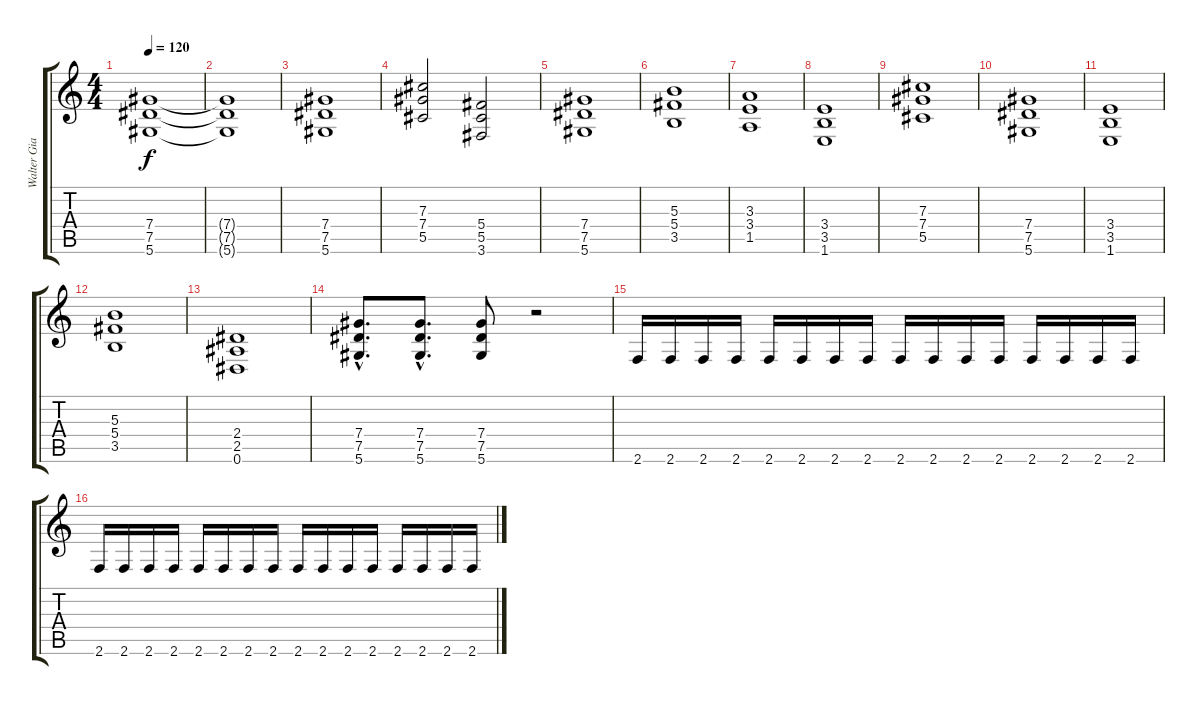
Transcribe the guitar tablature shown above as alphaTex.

\track ("Walter Giardino (Ritmico) - Eb" "Walter Gia") {instrument distortionguitar}
\staff {score tabs}
\tuning (Eb4 Bb3 Gb3 Db3 Ab2 Eb2) {hide}
\ts (4 4)
\tempo 120
\clef g2
\ks c
(7.4 7.5 5.6).1{dy f} |
(7.4{t} 7.5{t} 5.6{t}).1 |
(7.4 7.5 5.6).1{volume 9} |
(7.3 7.4 5.5).2 (5.4 5.5 3.6).2 |
(7.4 7.5 5.6).1 |
(5.3 5.4 3.5).1 |
(3.3 3.4 1.5).1{volume 11} |
(3.4 3.5 1.6).1 |
(7.3 7.4 5.5).1 |
(7.4 7.5 5.6).1 |
(3.4 3.5 1.6).1 |
(5.3 5.4 3.5).1 |
(2.4 2.5 0.6).1 |
(7.4{hac} 7.5{hac} 5.6{hac}).8{d} (7.4{hac} 7.5{hac} 5.6{hac}).8{d} (7.4 7.5 5.6).8 r.2 |
2.6.16 2.6.16 2.6.16 2.6.16 2.6.16 2.6.16 2.6.16 2.6.16 2.6.16 2.6.16 2.6.16 2.6.16 2.6.16 2.6.16 2.6.16 2.6.16 |
2.6.16 2.6.16 2.6.16 2.6.16 2.6.16 2.6.16 2.6.16 2.6.16 2.6.16 2.6.16 2.6.16 2.6.16 2.6.16 2.6.16 2.6.16 2.6.16
